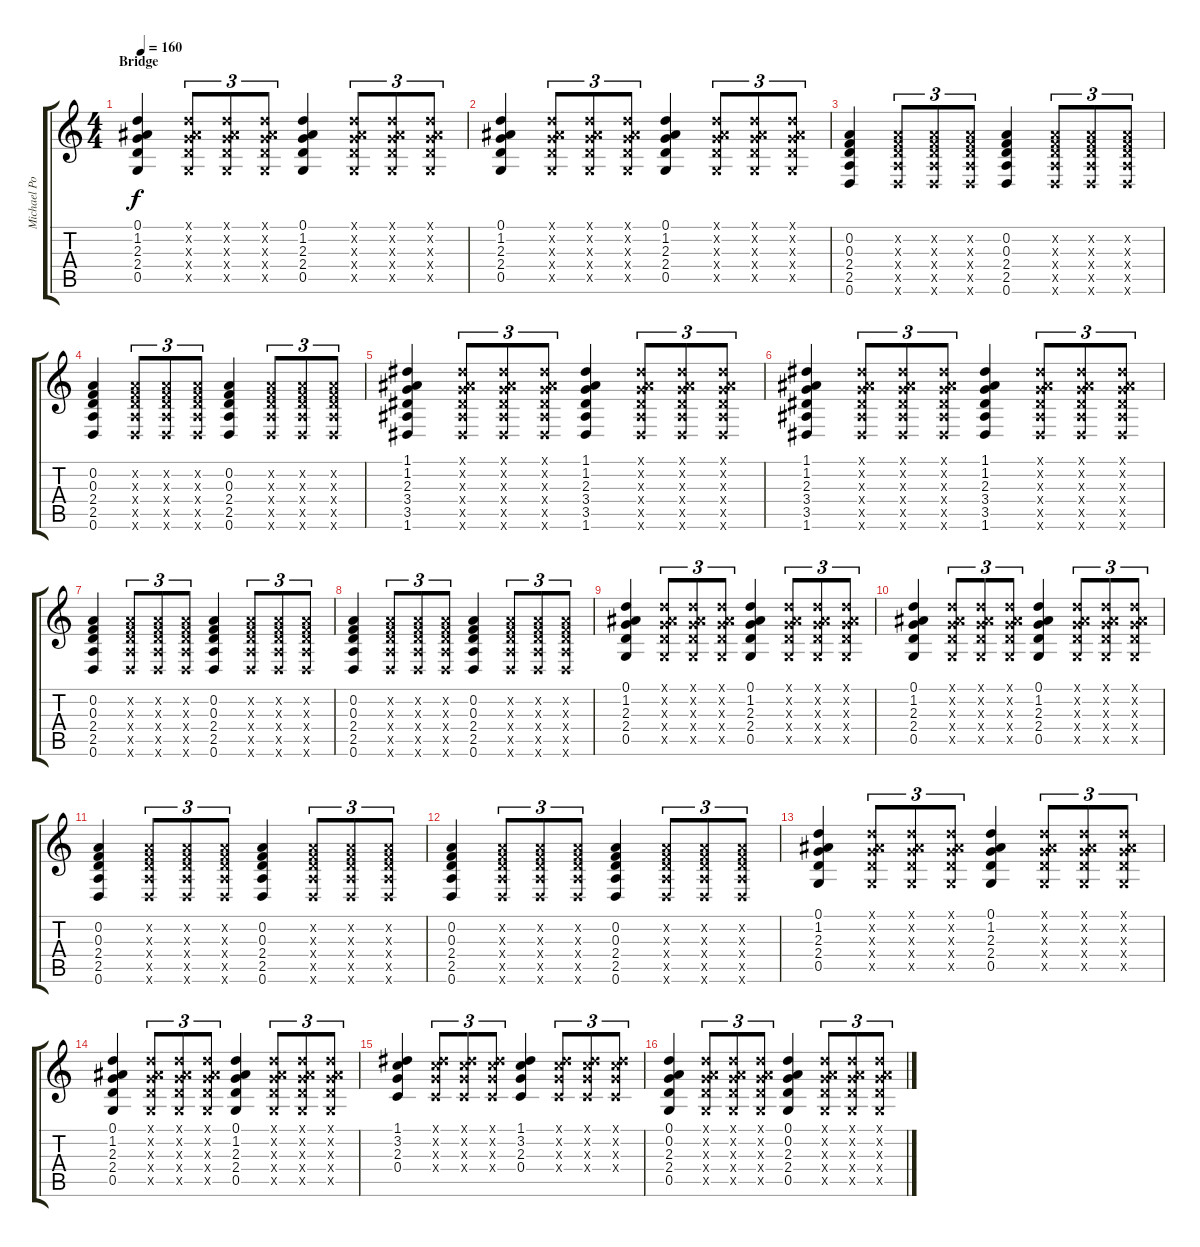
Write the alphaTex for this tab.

\track ("Michael Poulsen Acoustic" "Michael Po") {instrument acousticguitarsteel}
\staff {score tabs}
\tuning (D4 A3 F3 C3 G2 D2) {hide}
\ts (4 4)
\section ("" "Bridge")
\tempo 160
\clef g2
\ks c
(0.1 1.2 2.3 2.4 0.5).4{dy f} (0.1{x} 1.2{x} 2.3{x} 2.4{x} 0.5{x}).8{tu (3 2)} (0.1{x} 1.2{x} 2.3{x} 2.4{x} 0.5{x}).8{tu (3 2)} (0.1{x} 1.2{x} 2.3{x} 2.4{x} 0.5{x}).8{tu (3 2)} (0.1 1.2 2.3 2.4 0.5).4 (0.1{x} 1.2{x} 2.3{x} 2.4{x} 0.5{x}).8{tu (3 2)} (0.1{x} 1.2{x} 2.3{x} 2.4{x} 0.5{x}).8{tu (3 2)} (0.1{x} 1.2{x} 2.3{x} 2.4{x} 0.5{x}).8{tu (3 2)} |
(0.1 1.2 2.3 2.4 0.5).4 (0.1{x} 1.2{x} 2.3{x} 2.4{x} 0.5{x}).8{tu (3 2)} (0.1{x} 1.2{x} 2.3{x} 2.4{x} 0.5{x}).8{tu (3 2)} (0.1{x} 1.2{x} 2.3{x} 2.4{x} 0.5{x}).8{tu (3 2)} (0.1 1.2 2.3 2.4 0.5).4 (0.1{x} 1.2{x} 2.3{x} 2.4{x} 0.5{x}).8{tu (3 2)} (0.1{x} 1.2{x} 2.3{x} 2.4{x} 0.5{x}).8{tu (3 2)} (0.1{x} 1.2{x} 2.3{x} 2.4{x} 0.5{x}).8{tu (3 2)} |
(0.2 0.3 2.4 2.5 0.6).4 (0.2{x} 0.3{x} 2.4{x} 2.5{x} 0.6{x}).8{tu (3 2)} (0.2{x} 0.3{x} 2.4{x} 2.5{x} 0.6{x}).8{tu (3 2)} (0.2{x} 0.3{x} 2.4{x} 2.5{x} 0.6{x}).8{tu (3 2)} (0.2 0.3 2.4 2.5 0.6).4 (0.2{x} 0.3{x} 2.4{x} 2.5{x} 0.6{x}).8{tu (3 2)} (0.2{x} 0.3{x} 2.4{x} 2.5{x} 0.6{x}).8{tu (3 2)} (0.2{x} 0.3{x} 2.4{x} 2.5{x} 0.6{x}).8{tu (3 2)} |
(0.2 0.3 2.4 2.5 0.6).4 (0.2{x} 0.3{x} 2.4{x} 2.5{x} 0.6{x}).8{tu (3 2)} (0.2{x} 0.3{x} 2.4{x} 2.5{x} 0.6{x}).8{tu (3 2)} (0.2{x} 0.3{x} 2.4{x} 2.5{x} 0.6{x}).8{tu (3 2)} (0.2 0.3 2.4 2.5 0.6).4 (0.2{x} 0.3{x} 2.4{x} 2.5{x} 0.6{x}).8{tu (3 2)} (0.2{x} 0.3{x} 2.4{x} 2.5{x} 0.6{x}).8{tu (3 2)} (0.2{x} 0.3{x} 2.4{x} 2.5{x} 0.6{x}).8{tu (3 2)} |
(1.1 1.2 2.3 3.4 3.5 1.6).4 (1.1{x} 1.2{x} 2.3{x} 3.4{x} 3.5{x} 1.6{x}).8{tu (3 2)} (1.1{x} 1.2{x} 2.3{x} 3.4{x} 3.5{x} 1.6{x}).8{tu (3 2)} (1.1{x} 1.2{x} 2.3{x} 3.4{x} 3.5{x} 1.6{x}).8{tu (3 2)} (1.1 1.2 2.3 3.4 3.5 1.6).4 (1.1{x} 1.2{x} 2.3{x} 3.4{x} 3.5{x} 1.6{x}).8{tu (3 2)} (1.1{x} 1.2{x} 2.3{x} 3.4{x} 3.5{x} 1.6{x}).8{tu (3 2)} (1.1{x} 1.2{x} 2.3{x} 3.4{x} 3.5{x} 1.6{x}).8{tu (3 2)} |
(1.1 1.2 2.3 3.4 3.5 1.6).4 (1.1{x} 1.2{x} 2.3{x} 3.4{x} 3.5{x} 1.6{x}).8{tu (3 2)} (1.1{x} 1.2{x} 2.3{x} 3.4{x} 3.5{x} 1.6{x}).8{tu (3 2)} (1.1{x} 1.2{x} 2.3{x} 3.4{x} 3.5{x} 1.6{x}).8{tu (3 2)} (1.1 1.2 2.3 3.4 3.5 1.6).4 (1.1{x} 1.2{x} 2.3{x} 3.4{x} 3.5{x} 1.6{x}).8{tu (3 2)} (1.1{x} 1.2{x} 2.3{x} 3.4{x} 3.5{x} 1.6{x}).8{tu (3 2)} (1.1{x} 1.2{x} 2.3{x} 3.4{x} 3.5{x} 1.6{x}).8{tu (3 2)} |
(0.2 0.3 2.4 2.5 0.6).4 (0.2{x} 0.3{x} 2.4{x} 2.5{x} 0.6{x}).8{tu (3 2)} (0.2{x} 0.3{x} 2.4{x} 2.5{x} 0.6{x}).8{tu (3 2)} (0.2{x} 0.3{x} 2.4{x} 2.5{x} 0.6{x}).8{tu (3 2)} (0.2 0.3 2.4 2.5 0.6).4 (0.2{x} 0.3{x} 2.4{x} 2.5{x} 0.6{x}).8{tu (3 2)} (0.2{x} 0.3{x} 2.4{x} 2.5{x} 0.6{x}).8{tu (3 2)} (0.2{x} 0.3{x} 2.4{x} 2.5{x} 0.6{x}).8{tu (3 2)} |
(0.2 0.3 2.4 2.5 0.6).4 (0.2{x} 0.3{x} 2.4{x} 2.5{x} 0.6{x}).8{tu (3 2)} (0.2{x} 0.3{x} 2.4{x} 2.5{x} 0.6{x}).8{tu (3 2)} (0.2{x} 0.3{x} 2.4{x} 2.5{x} 0.6{x}).8{tu (3 2)} (0.2 0.3 2.4 2.5 0.6).4 (0.2{x} 0.3{x} 2.4{x} 2.5{x} 0.6{x}).8{tu (3 2)} (0.2{x} 0.3{x} 2.4{x} 2.5{x} 0.6{x}).8{tu (3 2)} (0.2{x} 0.3{x} 2.4{x} 2.5{x} 0.6{x}).8{tu (3 2)} |
(0.1 1.2 2.3 2.4 0.5).4 (0.1{x} 1.2{x} 2.3{x} 2.4{x} 0.5{x}).8{tu (3 2)} (0.1{x} 1.2{x} 2.3{x} 2.4{x} 0.5{x}).8{tu (3 2)} (0.1{x} 1.2{x} 2.3{x} 2.4{x} 0.5{x}).8{tu (3 2)} (0.1 1.2 2.3 2.4 0.5).4 (0.1{x} 1.2{x} 2.3{x} 2.4{x} 0.5{x}).8{tu (3 2)} (0.1{x} 1.2{x} 2.3{x} 2.4{x} 0.5{x}).8{tu (3 2)} (0.1{x} 1.2{x} 2.3{x} 2.4{x} 0.5{x}).8{tu (3 2)} |
(0.1 1.2 2.3 2.4 0.5).4 (0.1{x} 1.2{x} 2.3{x} 2.4{x} 0.5{x}).8{tu (3 2)} (0.1{x} 1.2{x} 2.3{x} 2.4{x} 0.5{x}).8{tu (3 2)} (0.1{x} 1.2{x} 2.3{x} 2.4{x} 0.5{x}).8{tu (3 2)} (0.1 1.2 2.3 2.4 0.5).4 (0.1{x} 1.2{x} 2.3{x} 2.4{x} 0.5{x}).8{tu (3 2)} (0.1{x} 1.2{x} 2.3{x} 2.4{x} 0.5{x}).8{tu (3 2)} (0.1{x} 1.2{x} 2.3{x} 2.4{x} 0.5{x}).8{tu (3 2)} |
(0.2 0.3 2.4 2.5 0.6).4 (0.2{x} 0.3{x} 2.4{x} 2.5{x} 0.6{x}).8{tu (3 2)} (0.2{x} 0.3{x} 2.4{x} 2.5{x} 0.6{x}).8{tu (3 2)} (0.2{x} 0.3{x} 2.4{x} 2.5{x} 0.6{x}).8{tu (3 2)} (0.2 0.3 2.4 2.5 0.6).4 (0.2{x} 0.3{x} 2.4{x} 2.5{x} 0.6{x}).8{tu (3 2)} (0.2{x} 0.3{x} 2.4{x} 2.5{x} 0.6{x}).8{tu (3 2)} (0.2{x} 0.3{x} 2.4{x} 2.5{x} 0.6{x}).8{tu (3 2)} |
(0.2 0.3 2.4 2.5 0.6).4 (0.2{x} 0.3{x} 2.4{x} 2.5{x} 0.6{x}).8{tu (3 2)} (0.2{x} 0.3{x} 2.4{x} 2.5{x} 0.6{x}).8{tu (3 2)} (0.2{x} 0.3{x} 2.4{x} 2.5{x} 0.6{x}).8{tu (3 2)} (0.2 0.3 2.4 2.5 0.6).4 (0.2{x} 0.3{x} 2.4{x} 2.5{x} 0.6{x}).8{tu (3 2)} (0.2{x} 0.3{x} 2.4{x} 2.5{x} 0.6{x}).8{tu (3 2)} (0.2{x} 0.3{x} 2.4{x} 2.5{x} 0.6{x}).8{tu (3 2)} |
(0.1 1.2 2.3 2.4 0.5).4 (0.1{x} 1.2{x} 2.3{x} 2.4{x} 0.5{x}).8{tu (3 2)} (0.1{x} 1.2{x} 2.3{x} 2.4{x} 0.5{x}).8{tu (3 2)} (0.1{x} 1.2{x} 2.3{x} 2.4{x} 0.5{x}).8{tu (3 2)} (0.1 1.2 2.3 2.4 0.5).4 (0.1{x} 1.2{x} 2.3{x} 2.4{x} 0.5{x}).8{tu (3 2)} (0.1{x} 1.2{x} 2.3{x} 2.4{x} 0.5{x}).8{tu (3 2)} (0.1{x} 1.2{x} 2.3{x} 2.4{x} 0.5{x}).8{tu (3 2)} |
(0.1 1.2 2.3 2.4 0.5).4 (0.1{x} 1.2{x} 2.3{x} 2.4{x} 0.5{x}).8{tu (3 2)} (0.1{x} 1.2{x} 2.3{x} 2.4{x} 0.5{x}).8{tu (3 2)} (0.1{x} 1.2{x} 2.3{x} 2.4{x} 0.5{x}).8{tu (3 2)} (0.1 1.2 2.3 2.4 0.5).4 (0.1{x} 1.2{x} 2.3{x} 2.4{x} 0.5{x}).8{tu (3 2)} (0.1{x} 1.2{x} 2.3{x} 2.4{x} 0.5{x}).8{tu (3 2)} (0.1{x} 1.2{x} 2.3{x} 2.4{x} 0.5{x}).8{tu (3 2)} |
(1.1 3.2 2.3 0.4).4 (1.1{x} 3.2{x} 2.3{x} 0.4{x}).8{tu (3 2)} (1.1{x} 3.2{x} 2.3{x} 0.4{x}).8{tu (3 2)} (1.1{x} 3.2{x} 2.3{x} 0.4{x}).8{tu (3 2)} (1.1 3.2 2.3 0.4).4 (1.1{x} 3.2{x} 2.3{x} 0.4{x}).8{tu (3 2)} (1.1{x} 3.2{x} 2.3{x} 0.4{x}).8{tu (3 2)} (1.1{x} 3.2{x} 2.3{x} 0.4{x}).8{tu (3 2)} |
(0.1 0.2 2.3 2.4 0.5).4 (0.1{x} 0.2{x} 2.3{x} 2.4{x} 0.5{x}).8{tu (3 2)} (0.1{x} 0.2{x} 2.3{x} 2.4{x} 0.5{x}).8{tu (3 2)} (0.1{x} 0.2{x} 2.3{x} 2.4{x} 0.5{x}).8{tu (3 2)} (0.1 0.2 2.3 2.4 0.5).4 (0.1{x} 0.2{x} 2.3{x} 2.4{x} 0.5{x}).8{tu (3 2)} (0.1{x} 0.2{x} 2.3{x} 2.4{x} 0.5{x}).8{tu (3 2)} (0.1{x} 0.2{x} 2.3{x} 2.4{x} 0.5{x}).8{tu (3 2)}
